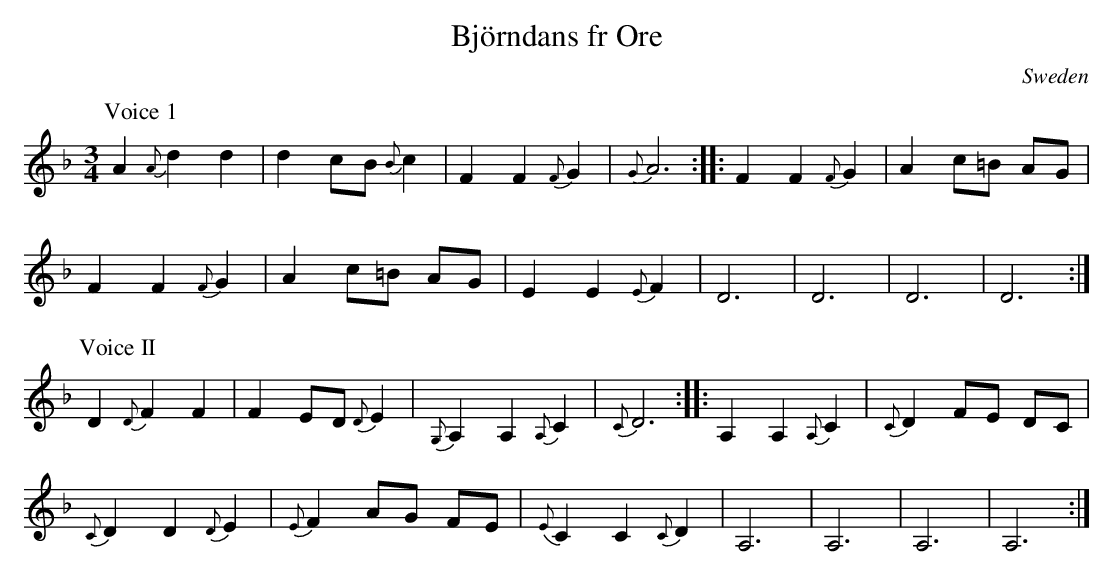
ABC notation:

X:1
T:Björndans fr Ore
O:Sweden
M:3/4
K:Dm
P:Voice 1
A2 {A}d2 d2|d2 cB {B}c2|F2 F2 {F}G2|{G}A6::\
F2 F2 {F}G2|A2 c=B AG|
F2 F2 {F}G2|A2 c=B AG|\
E2 E2 {E}F2|D6|D6|D6|D6:|
P:Voice II
D2{D}F2 F2|F2 ED {D}E2|\
{G,}A,2 A,2 {A,}C2|{C}D6 ::\
A,2 A,2 {A,}C2|{C}D2 FE DC|
{C}D2 D2 {D}E2|{E}F2 AG FE|\
{E}C2 C2 {C}D2|A,6|A,6|A,6|A,6:|
